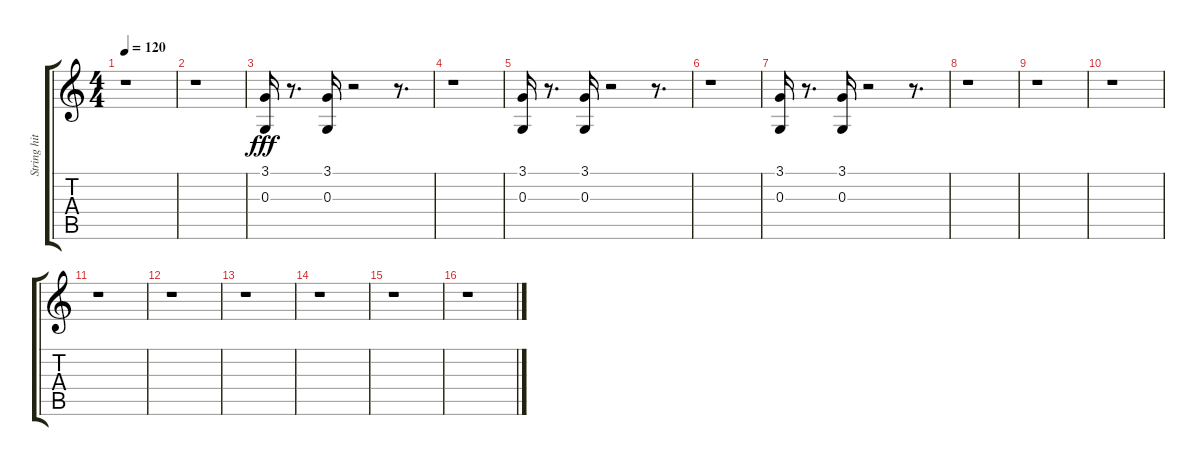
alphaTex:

\track ("String hits" "String hit") {instrument stringensemble2}
\staff {score tabs}
\tuning (E4 B3 G3 D3 A2 E2) {hide}
\ts (4 4)
\tempo 120
\clef g2
\ks c
r.1{dy fff} |
r.1 |
(3.1 0.3).16 r.8{d} (3.1 0.3).16 r.2 r.8{d} |
r.1 |
(3.1 0.3).16 r.8{d} (3.1 0.3).16 r.2 r.8{d} |
r.1 |
(3.1 0.3).16 r.8{d} (3.1 0.3).16 r.2 r.8{d} |
r.1 |
r.1 |
r.1 |
r.1 |
r.1 |
r.1 |
r.1 |
r.1 |
r.1
